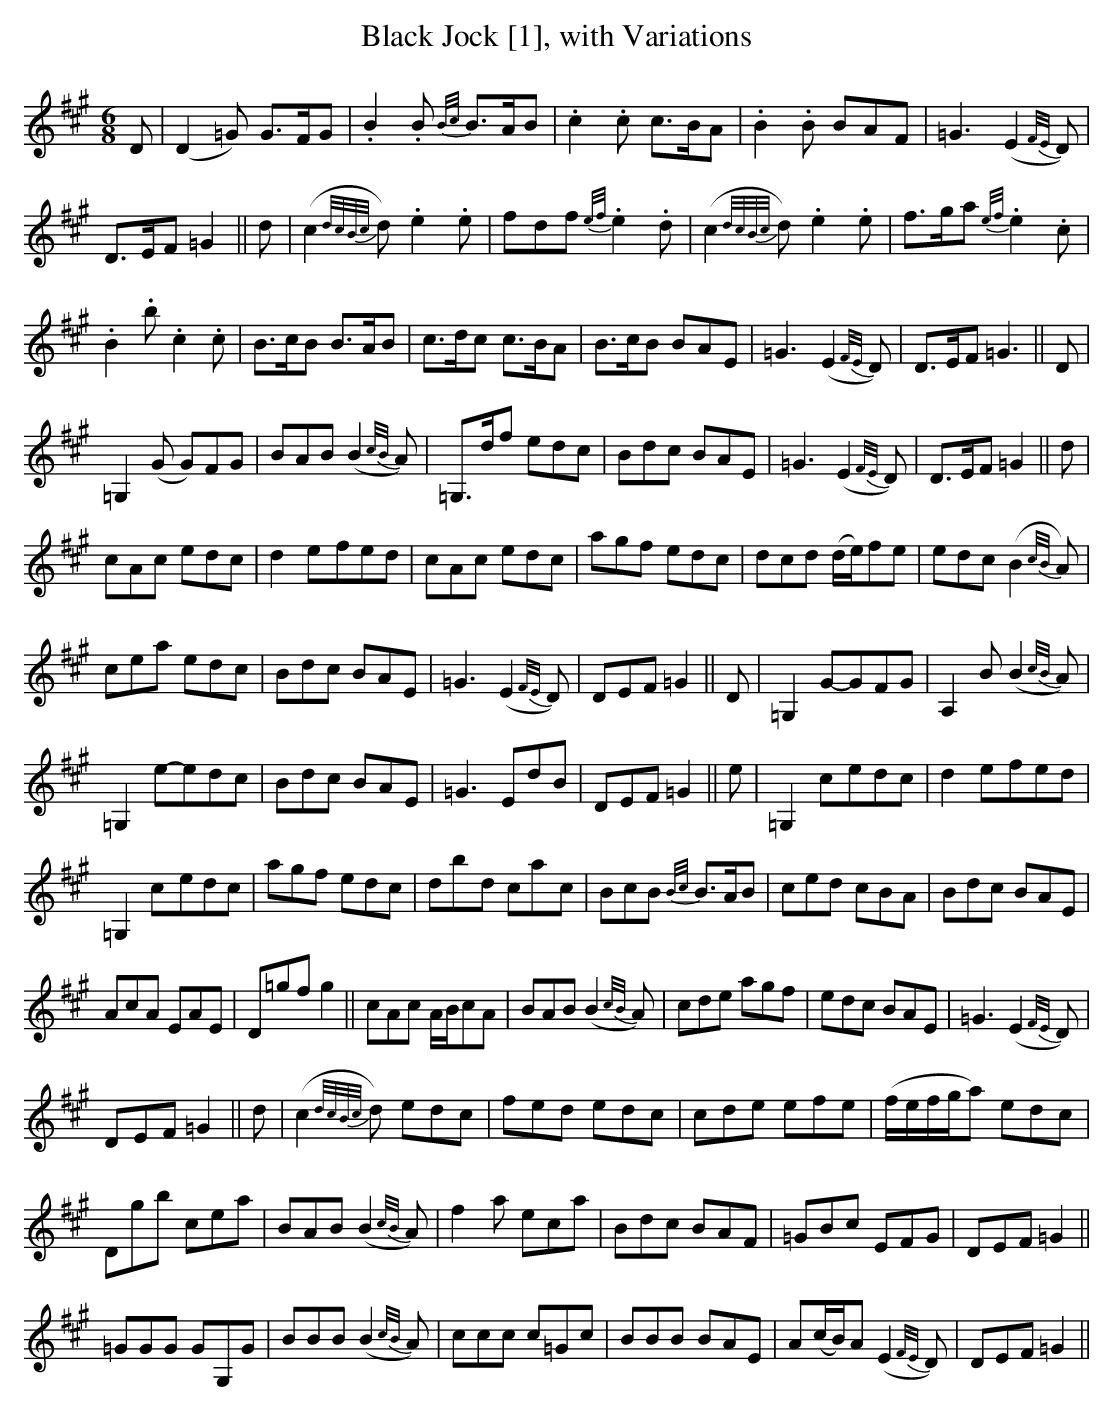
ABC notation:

X:1
T:Black Jock [1], with Variations
M:6/8
L:1/8
K:A
D|(D2=G) G>FG|.B2.B {B/c/}B>AB|.c2.c c>BA|.B2.B BAF|=G3 (E2{F/E/}D)|
D>EF =G2||d|(c2 {d/c/B/c/}d) .e2.e|fdf {e/f/}.e2.d|(c2 {d/c/B/c/}d) .e2.e|f>ga {e/f/}.e2.c|
.B2.b .c2.c|B>cB B>AB|c>dc c>BA|B>cB BAE|=G3 (E2{F/E/}D)|D>EF =G3||D|
=G,2 (G G)FG|BAB (B2{c/B/}A)|=G,>df edc|Bdc BAE|=G3 (E2{F/E/}D)|D>EF =G2||d|
cAc edc|d2e-fed|cAc edc|agf edc|dcd (d/e/)fe|edc (B2{c/B/}A)|
cea edc|Bdc BAE|=G3 (E2{F/E/}D)|DEF =G2||D|=G,2G-GFG|A,2B (B2{c/B/}A)|
=G,2e-edc|Bdc BAE|=G3 EdB|DEF =G2||e|=G,2c-edc|d2e-fed|
=G,2c-edc|agf edc|db-d ca-c|BcB {B/c/}B>AB|ced cBA|Bdc BAE|
AcA EAE|D=gf g2||cAc A/B/cA|BAB (B2{c/B/}A)|cde agf|edc BAE|=G3 (E2{F/E/}D)|
DEF =G2||d|(c2{d/c/B/c/}d) edc|fed edc|cde efe|(f/e/f/g/a) edc|
Dgb cea|BAB (B2{c/B/}A)|f2-a eca|Bdc BAF|=GBc EFG|DEF =G2||
=GGG GG,G|BBB (B2{c/B/}A)|ccc c=Gc|BBB BAE|A(c/B/)A (E2{F/E/}D)|DEF =G2||
